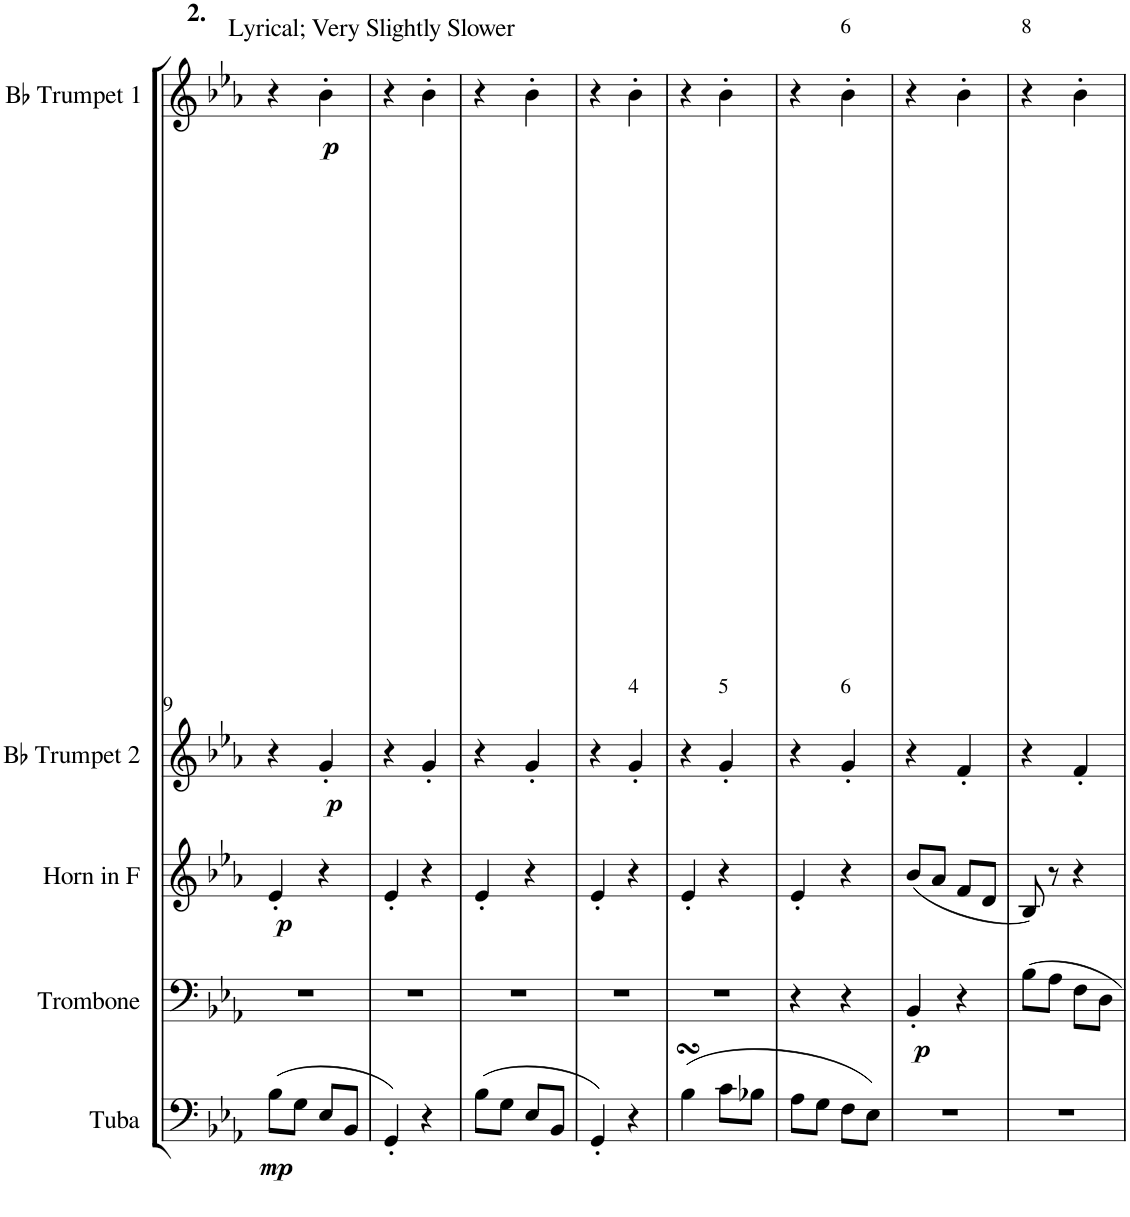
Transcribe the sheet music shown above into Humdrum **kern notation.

**kern	**dynam	**kern	**dynam	**kern	**dynam	**kern	**dynam	**kern	**dynam
*part5	*part5	*part4	*part4	*part3	*part3	*part2	*part2	*part1	*part1
*staff5	*staff5	*staff4	*staff4	*staff3	*staff3	*staff2	*staff2	*staff1	*staff1
*I"Tuba	*	*I"Trombone	*	*I"Horn in F	*	*I"Bb Trumpet 2	*	*I"Bb Trumpet 1	*
*I'Tba	*	*I'Trb	*	*I'Hn	*	*I'Tpt	*	*I'Tpt	*
!!LO:PB:g=z
*clefF4	*	*clefF4	*	*clefG2	*	*clefG2	*	*clefG2	*
*	*	*	*	*ITrd4c7	*	*ITrd1c2	*	*ITrd1c2	*
*k[b-e-a-]	*	*k[b-e-a-]	*	*k[b-e-a-]	*	*k[b-e-a-]	*	*k[b-e-a-]	*
*M2/4	*	*M2/4	*	*M2/4	*	*M2/4	*	*M2/4	*
=1	=1	=1	=1	=1	=1	=1	=1	=1	=1
!	!	!	!	!	!	!	!	!LO:TX:a:B:t=2.	!
!	!	!	!	!	!	!	!	!LO:TX:a:t=Lyrical; Very Slightly Slower	!
!	!LO:DY:b	!	!	!	!LO:DY:b	!	!	!	!
(8B-\L	mp	2r	.	4e-'/	p	4r	.	4r	.
8G\J	.	.	.	.	.	.	.	.	.
!	!	!	!	!	!	!	!LO:DY:b	!	!LO:DY:b
8E-/L	.	.	.	4r	.	4g'/	p	4b-'\	p
8BB-/J	.	.	.	.	.	.	.	.	.
=2	=2	=2	=2	=2	=2	=2	=2	=2	=2
4GG'/)	.	2r	.	4e-'/	.	4r	.	4r	.
4r	.	.	.	4r	.	4g'/	.	4b-'\	.
=3	=3	=3	=3	=3	=3	=3	=3	=3	=3
(8B-\L	.	2r	.	4e-'/	.	4r	.	4r	.
8G\J	.	.	.	.	.	.	.	.	.
8E-/L	.	.	.	4r	.	4g'/	.	4b-'\	.
8BB-/J	.	.	.	.	.	.	.	.	.
=4	=4	=4	=4	=4	=4	=4	=4	=4	=4
4GG'/)	.	2r	.	4e-'/	.	4r	.	4r	.
!	!	!	!	!	!	!LO:TX:a:t=4	!	!	!
4r	.	.	.	4r	.	4g'/	.	4b-'\	.
=5	=5	=5	=5	=5	=5	=5	=5	=5	=5
(4B-sSSS\	.	2r	.	4e-'/	.	4r	.	4r	.
!	!	!	!	!	!	!LO:TX:a:t=5	!	!	!
8c\L	.	.	.	4r	.	4g'/	.	4b-'\	.
8B-X\J	.	.	.	.	.	.	.	.	.
=6	=6	=6	=6	=6	=6	=6	=6	=6	=6
8A-\L	.	4r	.	4e-'/	.	4r	.	4r	.
8G\J	.	.	.	.	.	.	.	.	.
!	!	!	!	!	!	!	!	!LO:TX:a:t=6	!
!	!	!	!	!	!	!LO:TX:a:t=6	!	!	!
8F\L	.	4r	.	4r	.	4g'/	.	4b-'\	.
8E-\J)	.	.	.	.	.	.	.	.	.
=7	=7	=7	=7	=7	=7	=7	=7	=7	=7
!	!	!	!LO:DY:b	!	!	!	!	!	!
2r	.	4BB-'/	p	(8b-/L	.	4r	.	4r	.
.	.	.	.	8a-/J	.	.	.	.	.
.	.	4r	.	8f/L	.	4f'/	.	4b-'\	.
.	.	.	.	8d/J	.	.	.	.	.
=8	=8	=8	=8	=8	=8	=8	=8	=8	=8
!	!	!	!	!	!	!	!	!LO:TX:a:t=8	!
2r	.	8B-\L	.	8B-/)	.	4r	.	4r	.
.	.	8A-\J	.	8r	.	.	.	.	.
!	!	!	!	!	!	!	!	!LO:TX:b:t=9	!
.	.	8F\L	.	4r	.	4f'/	.	4b-'\	.
.	.	8D\J	.	.	.	.	.	.	.
=	=	=	=	=	=	=	=	=	=
*-	*-	*-	*-	*-	*-	*-	*-	*-	*-
